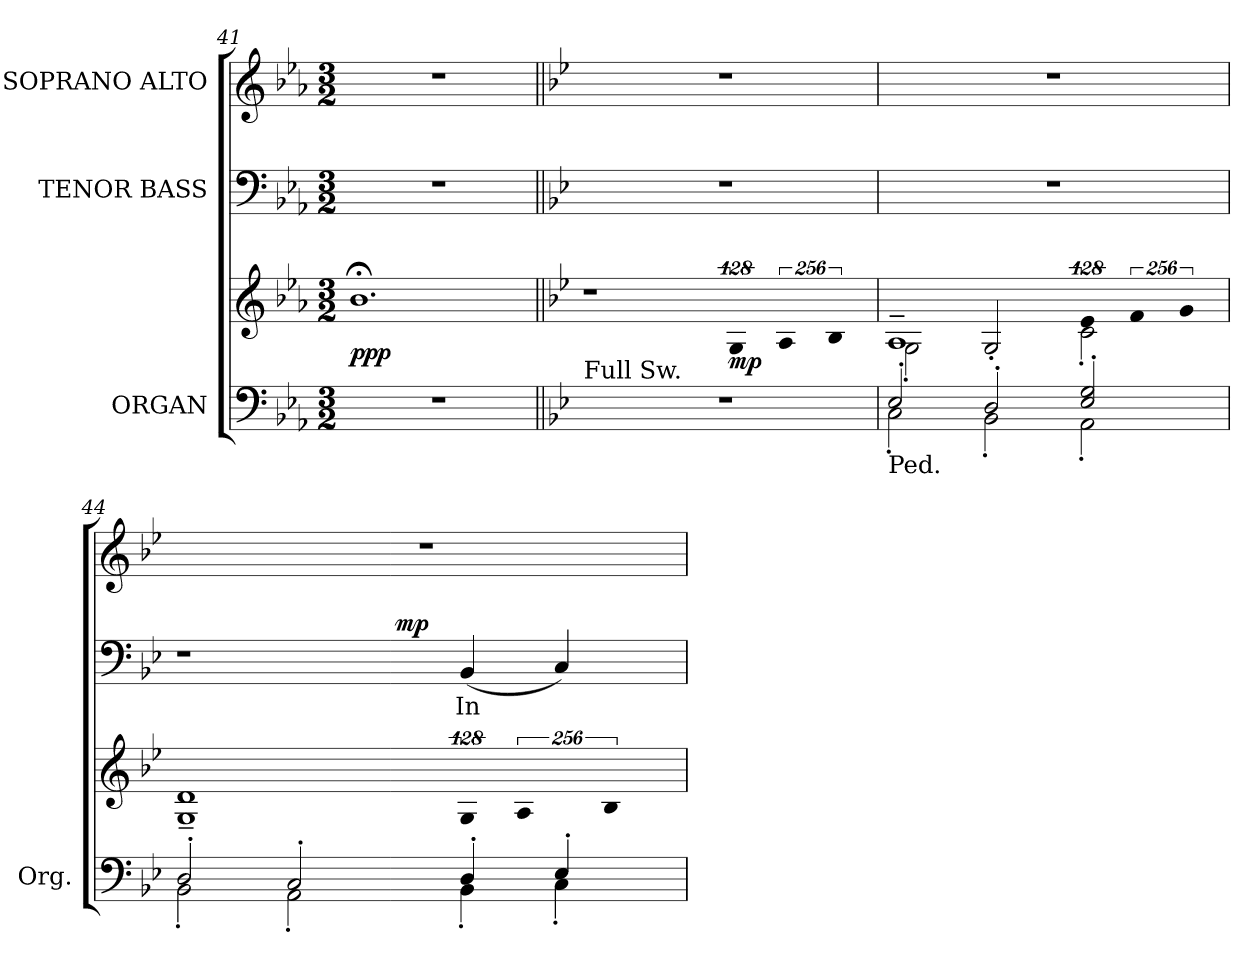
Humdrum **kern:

**kern	**kern	**dynam	**kern	**text	**dynam	**kern
*part3	*part3	*part3	*part2	*part2	*part2	*part1
*staff4	*staff3	*staff3/4	*staff2	*staff2	*staff2	*staff1
*I"ORGAN	*	*	*I"TENOR BASS	*	*	*I"SOPRANO ALTO
*I'Org.	*	*	*	*	*	*
*clefF4	*clefG2	*	*clefF4	*	*	*clefG2
*k[b-e-a-]	*k[b-e-a-]	*	*k[b-e-a-]	*	*	*k[b-e-a-]
*E-:	*E-:	*	*E-:	*	*	*E-:
*M3/2	*M3/2	*	*M3/2	*	*	*M3/2
=41	=41	=41	=41	=41	=41	=41
!LO:N:vis=1	!	!	!LO:N:vis=1	!	!	!LO:N:vis=1
1.r	1.b-;i	ppp	1.r	.	.	1.r
!!LO:PB:g=z
=42||	=42||	=42||	=42||	=42||	=42||	=42||
*k[b-e-]	*k[b-e-]	*	*k[b-e-]	*	*	*k[b-e-]
*B-:	*B-:	*	*B-:	*	*	*B-:
!LO:TX:a:t=Full Sw.	!	!	!	!	!	!
!LO:N:vis=1	!	!	!LO:N:vis=1	!	!	!LO:N:vis=1
1.r	1r	.	1.r	.	.	1.r
!	!LO:N:vis=4	!	!	!	!	!
.	512%85Gi/	mp	.	.	.	.
!	!LO:N:vis=4	!	!	!	!	!
.	1024%171Ai/	.	.	.	.	.
!	!LO:N:vis=4	!	!	!	!	!
.	1024%171B-i/	.	.	.	.	.
=43	=43	=43	=43	=43	=43	=43
*^	*^	*	*	*	*	*
!LO:TX:b:t=Ped.	!	!	!	!	!	!	!	!
!	!	!	!	!	!LO:N:vis=1	!	!	!LO:N:vis=1
2E-'i/	2C'i\	1A~i	2G'i\	.	1.r	.	.	1.r
2D'i/	2BB-'i\	.	2G'i/	.	.	.	.	.
!	!	!LO:N:vis=4	!	!	!	!	!	!
2E-i/' 2Gi'	2AA'i\	512%85e-i/	2c'i\	.	.	.	.	.
!	!	!LO:N:vis=4	!	!	!	!	!	!
.	.	1024%171fi/	.	.	.	.	.	.
!	!	!LO:N:vis=4	!	!	!	!	!	!
.	.	1024%171gi/	.	.	.	.	.	.
*	*	*v	*v	*	*	*	*	*
=44	=44	=44	=44	=44	=44	=44	=44
!	!	!	!	!LO:TX:a:t=BASSES	!	!	!
!	!	!	!	!	!	!	!LO:N:vis=1
*	*	*	*	*^	*	*	*
2D'i/	2BB-'i\	1Gi~ 1di~	.	1r	2ryy	.	.	1.r
2C'i/	2AA'i\	.	.	.	4ryy	.	.	.
.	.	.	.	.	32ryy	.	.	.
.	.	.	.	.	64ryy	.	.	.
.	.	.	.	.	512ryy	.	.	.
.	.	.	.	.	2ryy	.	mp	.
!	!	!LO:N:vis=4	!	!	!	!	!	!
!	!	!	!	!	!	!LO:LY:b:color=#000000	!	!
4D'i/	4BB-'i\	512%85Gi/	.	(4BB-i/	.	In	.	.
!	!	!LO:N:vis=4	!	!	!	!	!	!
.	.	1024%171Ai/	.	.	.	.	.	.
4E-'i/	4C'i\	.	.	4Ci/)	.	.	.	.
.	.	.	.	.	8ryy	.	.	.
!	!	!LO:N:vis=4	!	!	!	!	!	!
.	.	1024%171B-i/	.	.	.	.	.	.
.	.	.	.	.	16ryy	.	.	.
.	.	.	.	.	128..ryy	.	.	.
*v	*v	*	*	*v	*v	*	*	*
=	=	=	=	=	=	=
*-	*-	*-	*-	*-	*-	*-
